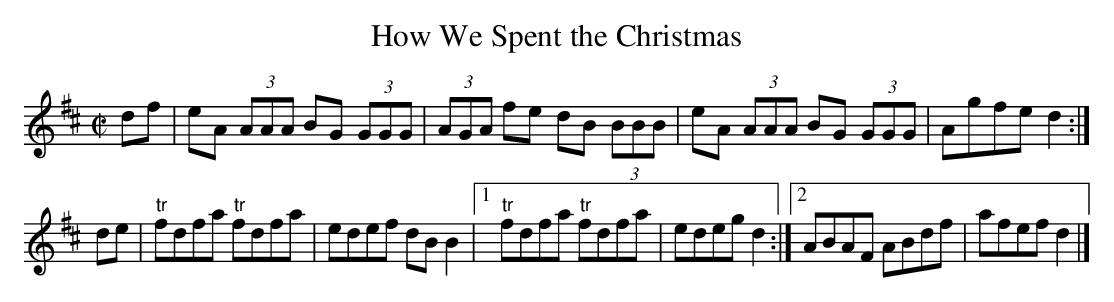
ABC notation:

X:1
T:How We Spent the Christmas
M:C|
K:D
df | eA (3AAA BG (3GGG | (3AGA fe dB (3BBB | eA (3AAA BG (3GGG | Agfe d2 :|
de | "tr"fdfa "tr"fdfa | edef dB B2 |1 "tr"fdfa "tr"fdfa | edeg d2 :|2 ABAF ABdf | afef d2 |]
